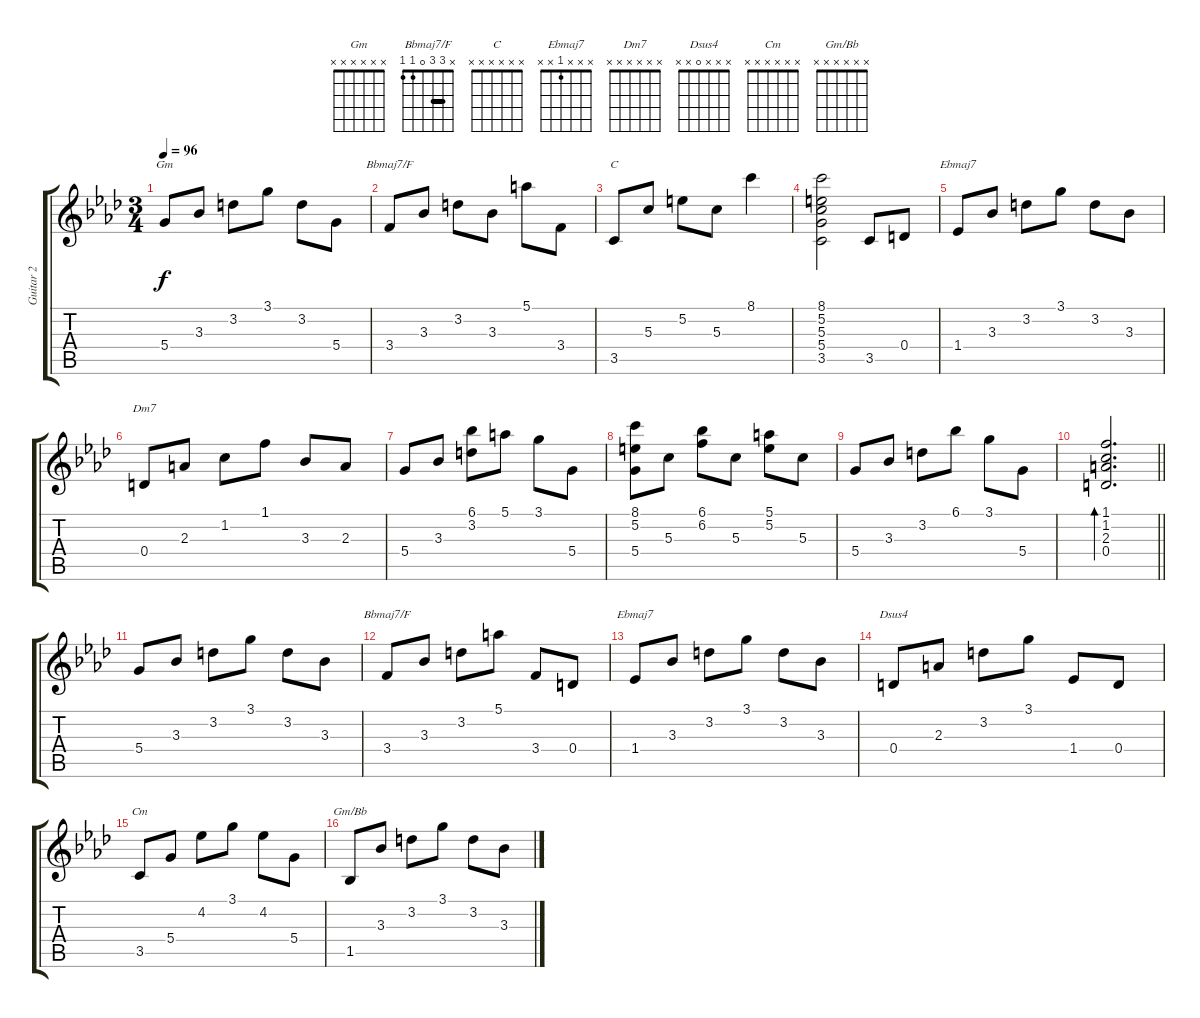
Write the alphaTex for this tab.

\track ("Guitar 2" "Guitar 2") {solo instrument acousticguitarsteel}
\staff {score tabs}
\tuning (E4 B3 G3 D3 A2 E2) {hide}
\chord ("Gm" x x x x x x)
\chord ("Bbmaj7/F" x x x x x x)
\chord ("C" x x x x x x)
\chord ("Ebmaj7" x x x x x x)
\chord ("Dm7" x x x x x x)
\chord ("Bbmaj7/F" x 3 3 0 1 1) {barre 3}
\chord ("Ebmaj7" x x x 1 x x)
\chord ("Dsus4" x x x 0 x x)
\chord ("Cm" x x x x x x)
\chord ("Gm/Bb" x x x x x x)
\ts (3 4)
\tempo 96
\clef g2
\ks fminor
5.4.8{ch "Gm" dy f} 3.3.8 3.2.8 3.1.8 3.2.8 5.4.8 |
3.4.8{ch "Bbmaj7/F"} 3.3.8 3.2.8 3.3.8 5.1.8 3.4.8 |
3.5.8{ch "C"} 5.3.8 5.2.8 5.3.8 8.1.4 |
(8.1 5.2 5.3 5.4 3.5).2 3.5.8 0.4.8 |
1.4.8{ch "Ebmaj7"} 3.3.8 3.2.8 3.1.8 3.2.8 3.3.8 |
0.4.8{ch "Dm7"} 2.3.8 1.2.8 1.1.8 3.3.8 2.3.8 |
5.4.8 3.3.8 (6.1 3.2).8 5.1.8 3.1.8 5.4.8 |
(8.1 5.2 5.4).8 5.3.8 (6.1 6.2).8 5.3.8 (5.1 5.2).8 5.3.8 |
5.4.8 3.3.8 3.2.8 6.1.8 3.1.8 5.4.8 |
\barLineRight lightlight
(1.1 1.2 2.3 0.4).2{d bd 120} |
5.4.8 3.3.8 3.2.8 3.1.8 3.2.8 3.3.8 |
3.4.8{ch "Bbmaj7/F"} 3.3.8 3.2.8 5.1.8 3.4.8 0.4.8 |
1.4.8{ch "Ebmaj7"} 3.3.8 3.2.8 3.1.8 3.2.8 3.3.8 |
0.4.8{ch "Dsus4"} 2.3.8 3.2.8 3.1.8 1.4.8 0.4.8 |
3.5.8{ch "Cm"} 5.4.8 4.2.8 3.1.8 4.2.8 5.4.8 |
1.5.8{ch "Gm/Bb"} 3.3.8 3.2.8 3.1.8 3.2.8 3.3.8
